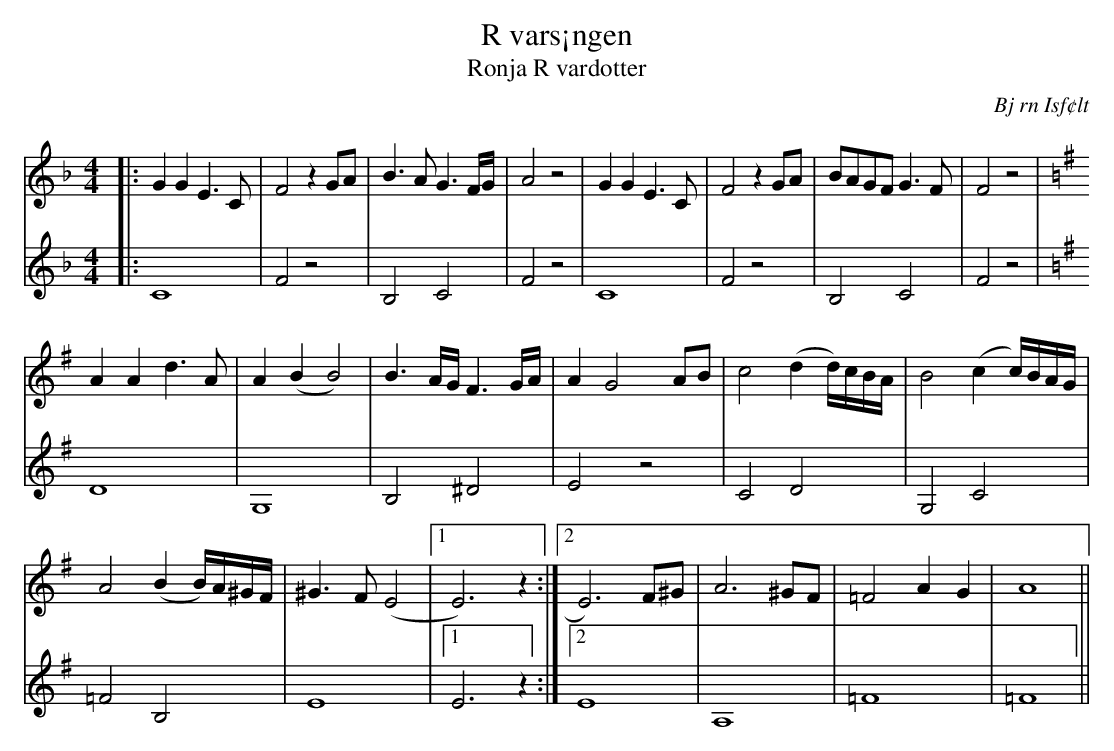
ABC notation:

X:1
T: R vars¡ngen
T: Ronja R vardotter
O: Bj rn Isf¢lt
K: F
M: 4/4
L: 1/8
V: 1
|: G2G2E3C | F4z2GA | B3AG3F/G/ | A4z4 | G2G2E3C | F4z2GA | BAGF G3F | F4z4 |
K: G
A2A2d3A | A2(B2B4) | B3A/G/F3G/A/ | A2G4 AB | c4(d2d/)c/B/A/ | B4(c2c/)B/A/G/ |
A4(B2B/)A/^G/F/ | ^G3F(E4 |1 E6)z2 :|2 E6)F^G | A6^GF | =F4A2G2 | A8 ||
V: 3
|: C8 | F4z4 | B,4C4 | F4z4 | C8 | F4z4 | B,4C4 | F4z4 |
K: G
D8 | G,8 | B,4^D4 | E4z4 | C4D4 | G,4C4 |
=F4B,4 | E8 |1 E6z2 :|2 E8 | A,8 | =F8 | =F8 ||
